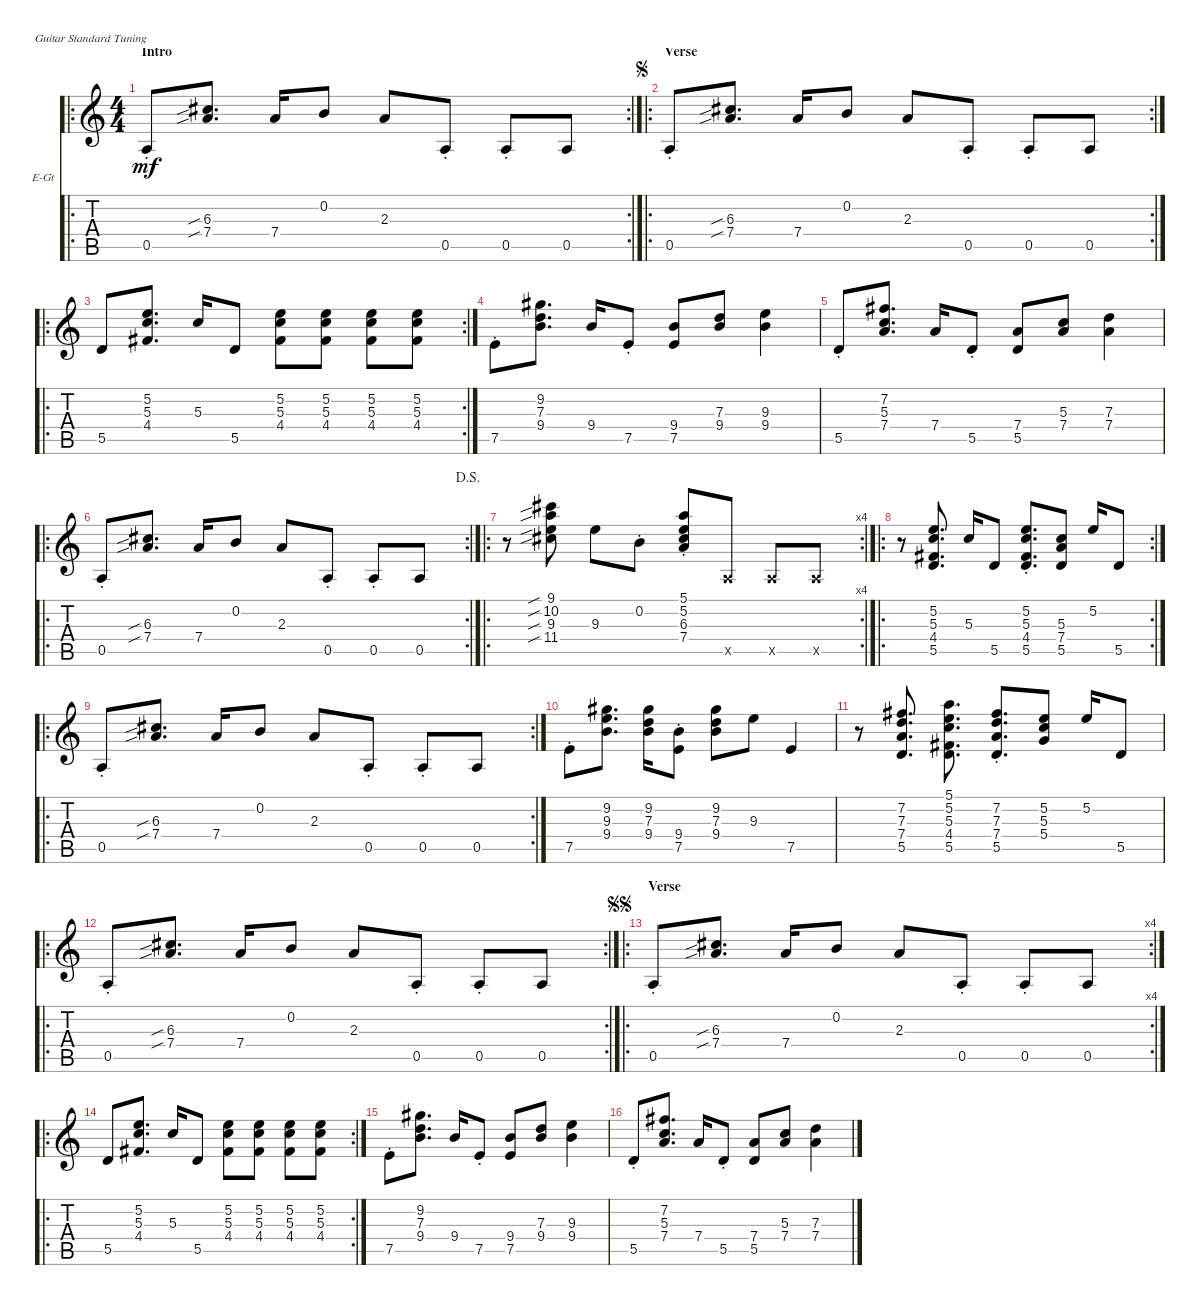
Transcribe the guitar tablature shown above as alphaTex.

\defaultSystemsLayout 4
\bracketExtendMode nobrackets
\firstSystemTrackNameOrientation horizontal
\otherSystemsTrackNameOrientation horizontal
\track ("Jazz Guitar" "E-Gt") {instrument electricguitarjazz}
\staff {score tabs}
\tuning (E4 B3 G3 D3 A2 E2)
\ro
\rc 2
\ts (4 4)
\section ("" "Intro")
\tempo (120 hide)
\clef g2
\ks c
0.5{st}.8{dy mf instrument electricguitarjazz} (7.4{sib} 6.3{sib}).8{d} 7.4.16 0.2.8 2.3.8 0.5{st}.8 0.5{st}.8 0.5.8 |
\ro
\rc 2
\section ("" "Verse")
\jump segno
0.5{st}.8 (7.4{sib} 6.3{sib}).8{d} 7.4.16 0.2.8 2.3.8 0.5{st}.8 0.5{st}.8 0.5.8 |
\ro
\rc 2
5.5.8 (5.2 5.3 4.4).8{d} 5.3.16 5.5.8 (5.2 5.3 4.4).8 (5.2 5.3 4.4).8 (5.2 5.3 4.4).8 (5.2 5.3 4.4).8 |
7.5{st}.8 (9.4 7.3 9.2).8{d} 9.4.16 7.5{st}.8 (7.5 9.4).8 (9.4 7.3).8 (9.4 9.3).4 |
5.5{st}.8 (7.4 5.3 7.2).8{d} 7.4.16 5.5{st}.8 (5.5 7.4).8 (7.4 5.3).8 (7.4 7.3).4 |
\ro
\rc 2
\jump dalsegno
0.5{st}.8 (7.4{sib} 6.3{sib}).8{d} 7.4.16 0.2.8 2.3.8 0.5{st}.8 0.5{st}.8 0.5.8 |
\ro
\rc 4
r.8 (9.1{sib} 10.2{sib} 9.3{sib} 11.4{sib}).8 9.3.8 0.2{st}.8 (5.1 5.2 6.3 7.4{st}).8 0.5{x}.8 0.5{x}.8 0.5{x}.8 |
\ro
\rc 2
r.8 (5.2 5.3 4.4 5.5).8{d} 5.3.16 5.5.8 (5.2 5.3 4.4{st} 5.5).8{d} (5.5 7.4 5.3).8 5.2.16 5.5.8 |
\ro
\rc 2
0.5{st}.8 (7.4{sib} 6.3{sib}).8{d} 7.4.16 0.2.8 2.3.8 0.5{st}.8 0.5{st}.8 0.5.8 |
7.5{st}.8 (9.4 9.3 9.2).8{d} (9.4 9.2 7.3).16 (7.5{st} 9.4).8 (9.4 7.3 9.2).8 9.3.8 7.5.4 |
r.8 (7.2 7.3 7.4 5.5).8{d} (5.3 5.1 5.2 4.4 5.5).8{d} (7.2 7.3 7.4{st} 5.5).8{d} (5.4 5.3 5.2).8 5.2.16 5.5.8 |
\ro
\rc 2
0.5{st}.8 (7.4{sib} 6.3{sib}).8{d} 7.4.16 0.2.8 2.3.8 0.5{st}.8 0.5{st}.8 0.5.8 |
\ro
\rc 4
\section ("" "Verse")
\jump segnosegno
0.5{st}.8 (7.4{sib} 6.3{sib}).8{d} 7.4.16 0.2.8 2.3.8 0.5{st}.8 0.5{st}.8 0.5.8 |
\ro
\rc 2
5.5.8 (5.2 5.3 4.4).8{d} 5.3.16 5.5.8 (5.2 5.3 4.4).8 (5.2 5.3 4.4).8 (5.2 5.3 4.4).8 (5.2 5.3 4.4).8 |
7.5{st}.8 (9.4 7.3 9.2).8{d} 9.4.16 7.5{st}.8 (7.5 9.4).8 (9.4 7.3).8 (9.4 9.3).4 |
5.5{st}.8 (7.4 5.3 7.2).8{d} 7.4.16 5.5{st}.8 (5.5 7.4).8 (7.4 5.3).8 (7.4 7.3).4
